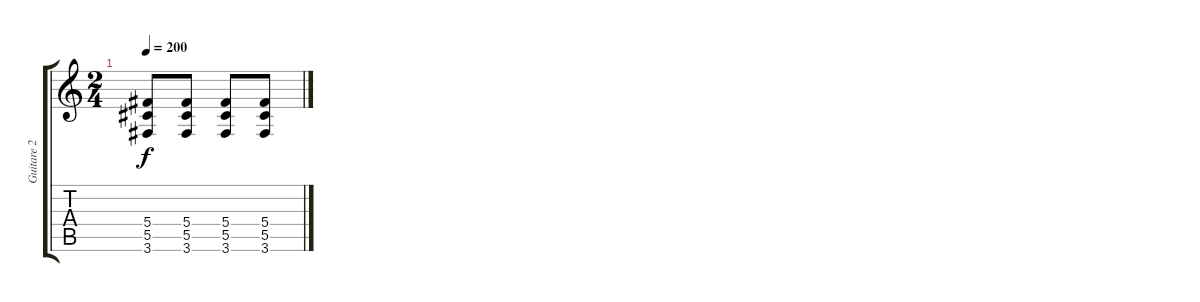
\track ("Guitare 2" "Guitare 2") {instrument acousticguitarnylon}
\staff {score tabs}
\tuning (Eb4 Bb3 Gb3 Db3 Ab2 Eb2) {hide}
\ts (2 4)
\tempo 200
\clef g2
\ks c
(5.4 5.5 3.6).8{dy f} (5.4 5.5 3.6).8 (5.4 5.5 3.6).8 (5.4 5.5 3.6).8
